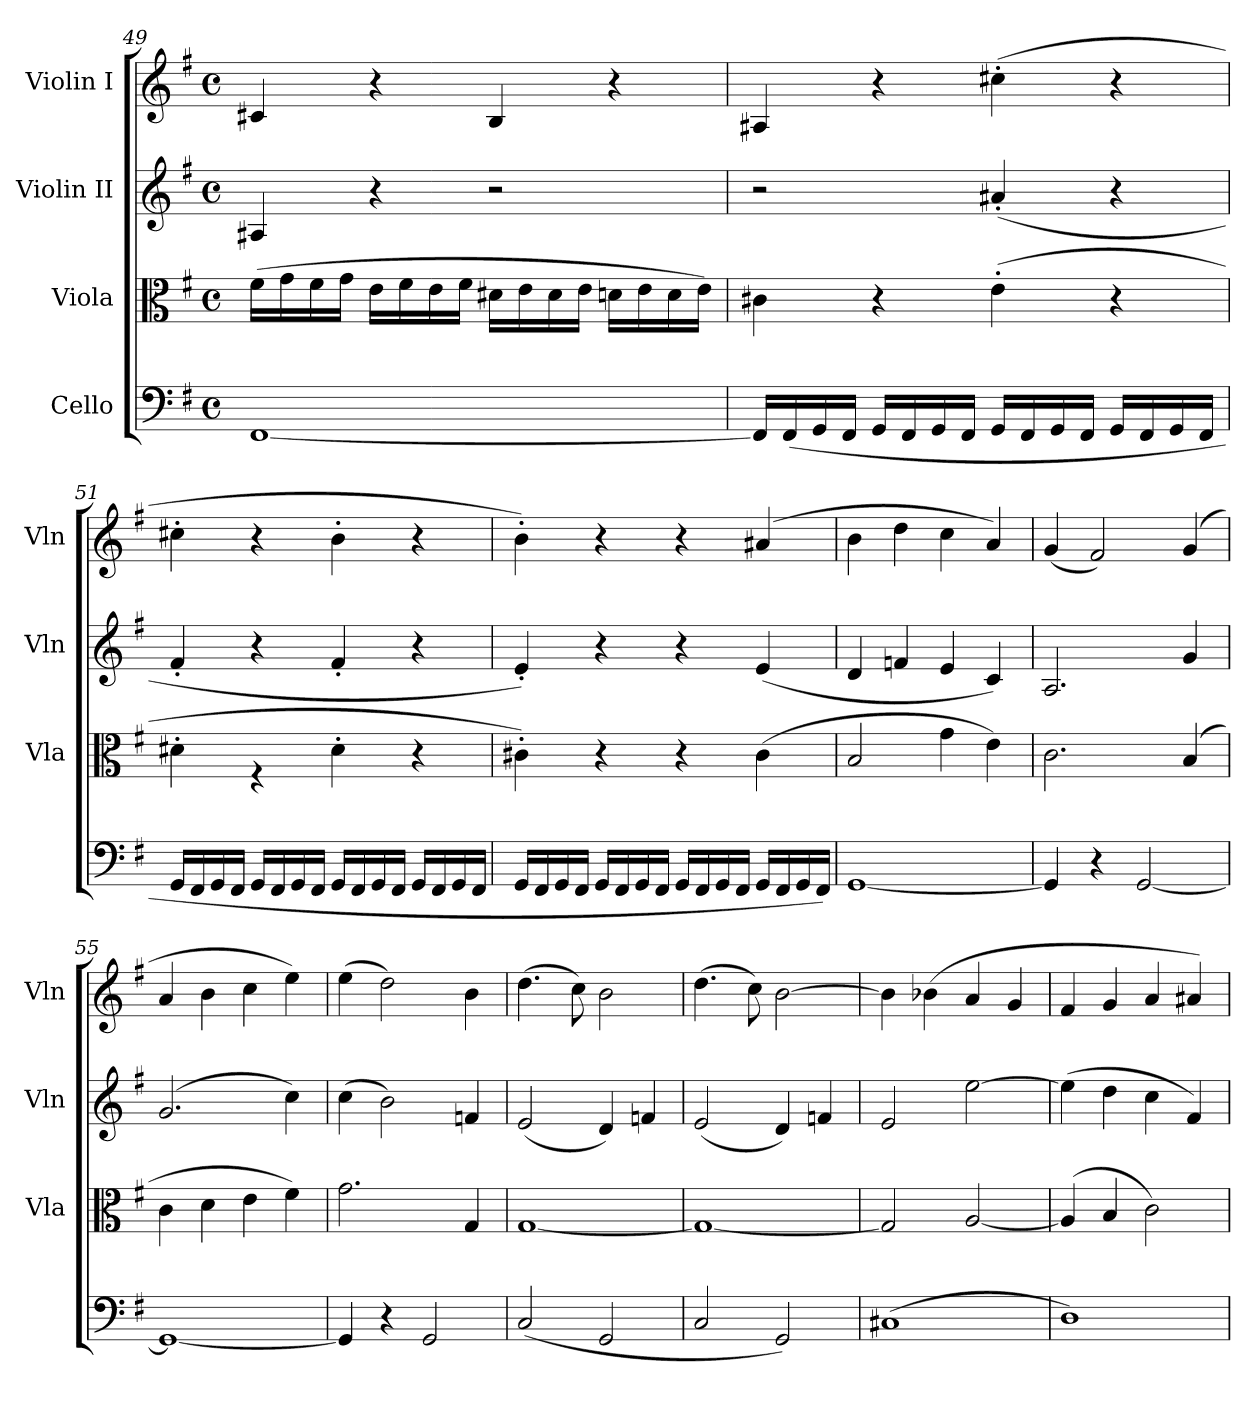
**kern	**kern	**kern	**kern
*part4	*part3	*part2	*part1
*staff4	*staff3	*staff2	*staff1
*I"Cello	*I"Viola	*I"Violin II	*I"Violin I
*	*I'Vla	*I'Vln	*I'Vln
*clefF4	*clefC3	*clefG2	*clefG2
*k[f#]	*k[f#]	*k[f#]	*k[f#]
*M4/4	*M4/4	*M4/4	*M4/4
*met(c)	*met(c)	*met(c)	*met(c)
=49	=49	=49	=49
[1FF#	(>16f#\LL	4A#X/	4c#X/
.	16g\	.	.
.	16f#\	.	.
.	16g\JJ	.	.
.	16e\LL	4r	4r
.	16f#\	.	.
.	16e\	.	.
.	16f#\JJ	.	.
.	16d#X\LL	2r	4B/
.	16e\	.	.
.	16d#\	.	.
.	16e\JJ	.	.
.	16dn\LL	.	4r
.	16e\	.	.
.	16d\	.	.
.	16e\JJ)	.	.
=50	=50	=50	=50
16FF#/LL]	4c#X\	2r	4A#X/
(>16FF#/	.	.	.
16GG/	.	.	.
16FF#/JJ	.	.	.
16GG/LL	4r	.	4r
16FF#/	.	.	.
16GG/	.	.	.
16FF#/JJ	.	.	.
16GG/LL	(>4e'\	(>4a#X'/	(>4cc#X'\
16FF#/	.	.	.
16GG/	.	.	.
16FF#/JJ	.	.	.
16GG/LL	4r	4r	4r
16FF#/	.	.	.
16GG/	.	.	.
16FF#/JJ	.	.	.
=51	=51	=51	=51
16GG/LL	4d#X'\	4f#'/	4cc#X'\
16FF#/	.	.	.
16GG/	.	.	.
16FF#/JJ	.	.	.
16GG/LL	4rF	4r	4r
16FF#/	.	.	.
16GG/	.	.	.
16FF#/JJ	.	.	.
16GG/LL	4d#'\	4f#'/	4b'\
16FF#/	.	.	.
16GG/	.	.	.
16FF#/JJ	.	.	.
16GG/LL	4r	4r	4r
16FF#/	.	.	.
16GG/	.	.	.
16FF#/JJ	.	.	.
=52	=52	=52	=52
16GG/LL	4c#X'\)	4e'/)	4b'\)
16FF#/	.	.	.
16GG/	.	.	.
16FF#/JJ	.	.	.
16GG/LL	4r	4r	4r
16FF#/	.	.	.
16GG/	.	.	.
16FF#/JJ	.	.	.
16GG/LL	4r	4r	4r
16FF#/	.	.	.
16GG/	.	.	.
16FF#/JJ	.	.	.
16GG/LL	(>4c#\	(<4e/	(>4a#X/
16FF#/	.	.	.
16GG/	.	.	.
16FF#/JJ)	.	.	.
!!LO:LB:g=z
=53	=53	=53	=53
[1GG	2B/	4d/	4b\
.	.	4fn/	4dd\
.	4g\	4e/	4cc\
.	4e\)	4c/)	4a/)
=54	=54	=54	=54
4GG/]	2.c\	2.A/	(<4g/
4r	.	.	2f#/)
[2GG/	.	.	.
.	(>4B/	4g/	(>4g/
=55	=55	=55	=55
1GG_	4c\	(>2.g/	4a/
.	4d\	.	4b\
.	4e\	.	4cc\
.	4f#\)	4cc\)	4ee\)
=56	=56	=56	=56
4GG/]	2.g\	(>4cc\	(>4ee\
4r	.	2b\)	2dd\)
2GG/	.	.	.
.	4G/	4fn/	4b\
=57	=57	=57	=57
(>2C/	[1G	(<2e/	(>4.dd\
.	.	.	8cc\)
2GG/	.	4d/)	2b\
.	.	4fn/	.
=58	=58	=58	=58
2C/	1G_	(<2e/	(>4.dd\
.	.	.	8cc\)
2GG/)	.	4d/)	[2b\
.	.	4fn/	.
=59	=59	=59	=59
(<1C#X	2G/]	2e/	4b\]
.	.	.	(>4b-X\
.	[2A/	[2ee\	4a/
.	.	.	4g/
=60	=60	=60	=60
1D)	(>4A/]	(>4ee\]	4f#/
.	4B/	4dd\	4g/
.	2c\)	4cc\	4a/
.	.	4f#/)	4a#X/)
=	=	=	=
*-	*-	*-	*-
